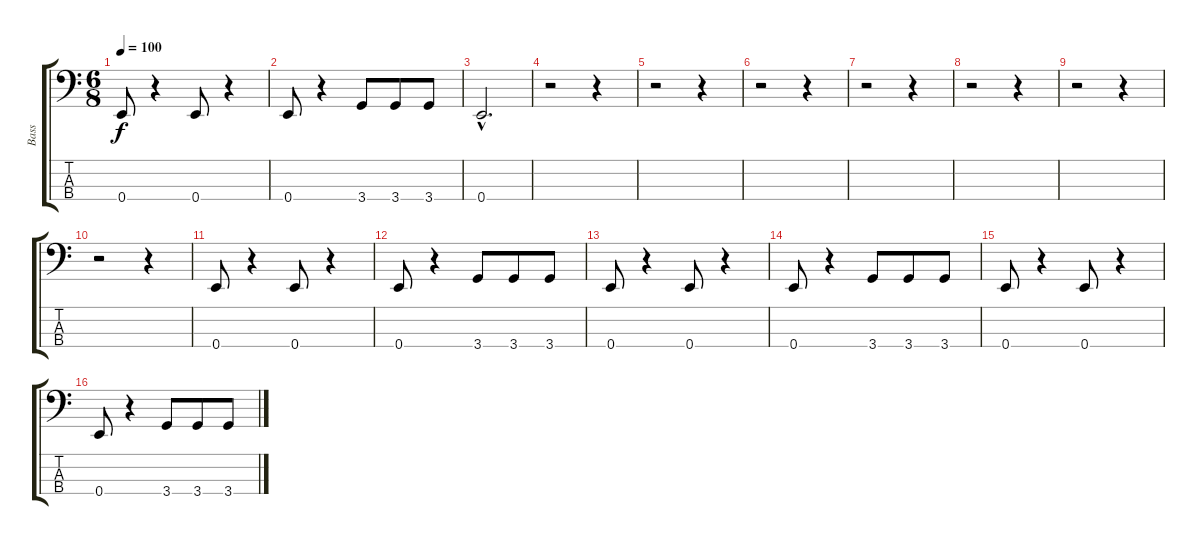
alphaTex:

\track ("Bass" "Bass") {instrument electricbassfinger}
\staff {score tabs}
\tuning (G2 D2 A1 E1) {hide}
\ts (6 8)
\tempo 100
\clef f4
\ks c
0.4.8{dy f} r.4 0.4.8 r.4 |
0.4.8 r.4 3.4.8 3.4.8 3.4.8 |
0.4{hac}.2{d} |
r.2 r.4 |
r.2 r.4 |
r.2 r.4 |
r.2 r.4 |
r.2 r.4 |
r.2 r.4 |
r.2 r.4 |
0.4.8 r.4 0.4.8 r.4 |
0.4.8 r.4 3.4.8 3.4.8 3.4.8 |
0.4.8 r.4 0.4.8 r.4 |
0.4.8 r.4 3.4.8 3.4.8 3.4.8 |
0.4.8 r.4 0.4.8 r.4 |
0.4.8 r.4 3.4.8 3.4.8 3.4.8
